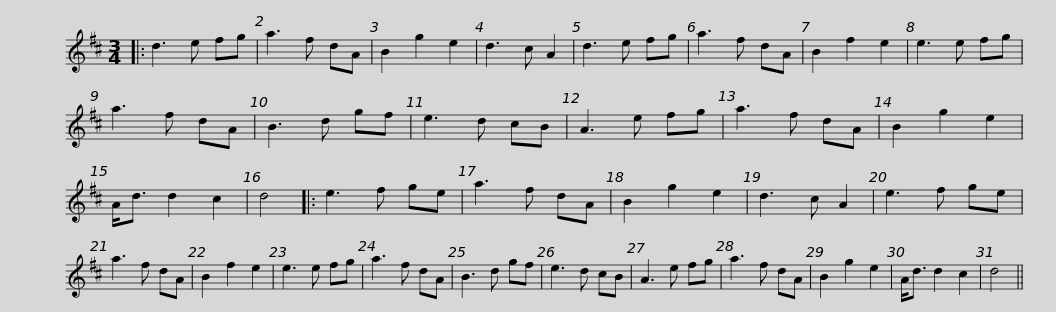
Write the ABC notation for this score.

X:1
L:1/8
M:3/4
I:linebreak $
K:D
V:1 treble
V:1
|: d3 e fg | a3 f dA | B2 g2 e2 | d3 c A2 | d3 e fg | %5
 a3 f dA | B2 f2 e2 | e3 e fg | a3 f dA |$ B3 d gf | %10
 e3 d cB | A3 e fg | a3 f dA | B2 g2 e2 | A<d d2 c2 | %15
 d4 |: e3 f ge | a3 f dA | B2 g2 e2 |$ d3 c A2 | %20
 e3 f ge | a3 f dA | B2 f2 e2 | e3 e fg | a3 f dA | %25
 B3 d gf | e3 d cB | A3 e fg | a3 f dA |$ B2 g2 e2 | %30
 A<d d2 c2 | d4 || %32
